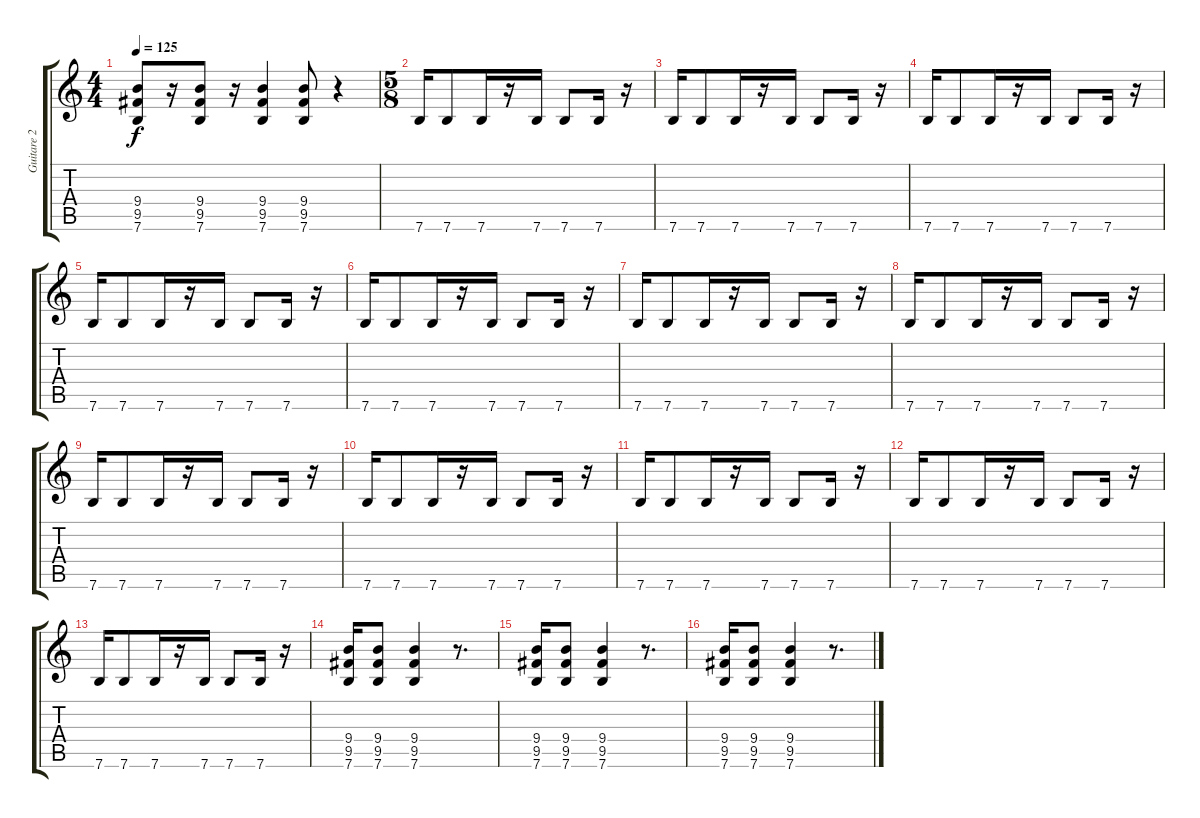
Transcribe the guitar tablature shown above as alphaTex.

\track ("Guitare 2 (rythmique)" "Guitare 2 ") {instrument overdrivenguitar}
\staff {score tabs}
\tuning (E4 B3 G3 D3 A2 E2) {hide}
\ts (4 4)
\tempo 125
\clef g2
\ks c
(9.4 9.5 7.6).8{dy f} r.16 (9.4 9.5 7.6).8 r.16 (9.4 9.5 7.6).4 (9.4 9.5 7.6).8 r.4 |
\ts (5 8)
7.6.16 7.6.8 7.6.16 r.16 7.6.16 7.6.8 7.6.16 r.16 |
7.6.16 7.6.8 7.6.16 r.16 7.6.16 7.6.8 7.6.16 r.16 |
7.6.16 7.6.8 7.6.16 r.16 7.6.16 7.6.8 7.6.16 r.16 |
7.6.16 7.6.8 7.6.16 r.16 7.6.16 7.6.8 7.6.16 r.16 |
7.6.16 7.6.8 7.6.16 r.16 7.6.16 7.6.8 7.6.16 r.16 |
7.6.16 7.6.8 7.6.16 r.16 7.6.16 7.6.8 7.6.16 r.16 |
7.6.16 7.6.8 7.6.16 r.16 7.6.16 7.6.8 7.6.16 r.16 |
7.6.16 7.6.8 7.6.16 r.16 7.6.16 7.6.8 7.6.16 r.16 |
7.6.16 7.6.8 7.6.16 r.16 7.6.16 7.6.8 7.6.16 r.16 |
7.6.16 7.6.8 7.6.16 r.16 7.6.16 7.6.8 7.6.16 r.16 |
7.6.16 7.6.8 7.6.16 r.16 7.6.16 7.6.8 7.6.16 r.16 |
7.6.16 7.6.8 7.6.16 r.16 7.6.16 7.6.8 7.6.16 r.16 |
(9.4 9.5 7.6).16 (9.4 9.5 7.6).8 (9.4 9.5 7.6).4 r.8{d} |
(9.4 9.5 7.6).16 (9.4 9.5 7.6).8 (9.4 9.5 7.6).4 r.8{d} |
(9.4 9.5 7.6).16 (9.4 9.5 7.6).8 (9.4 9.5 7.6).4 r.8{d}
